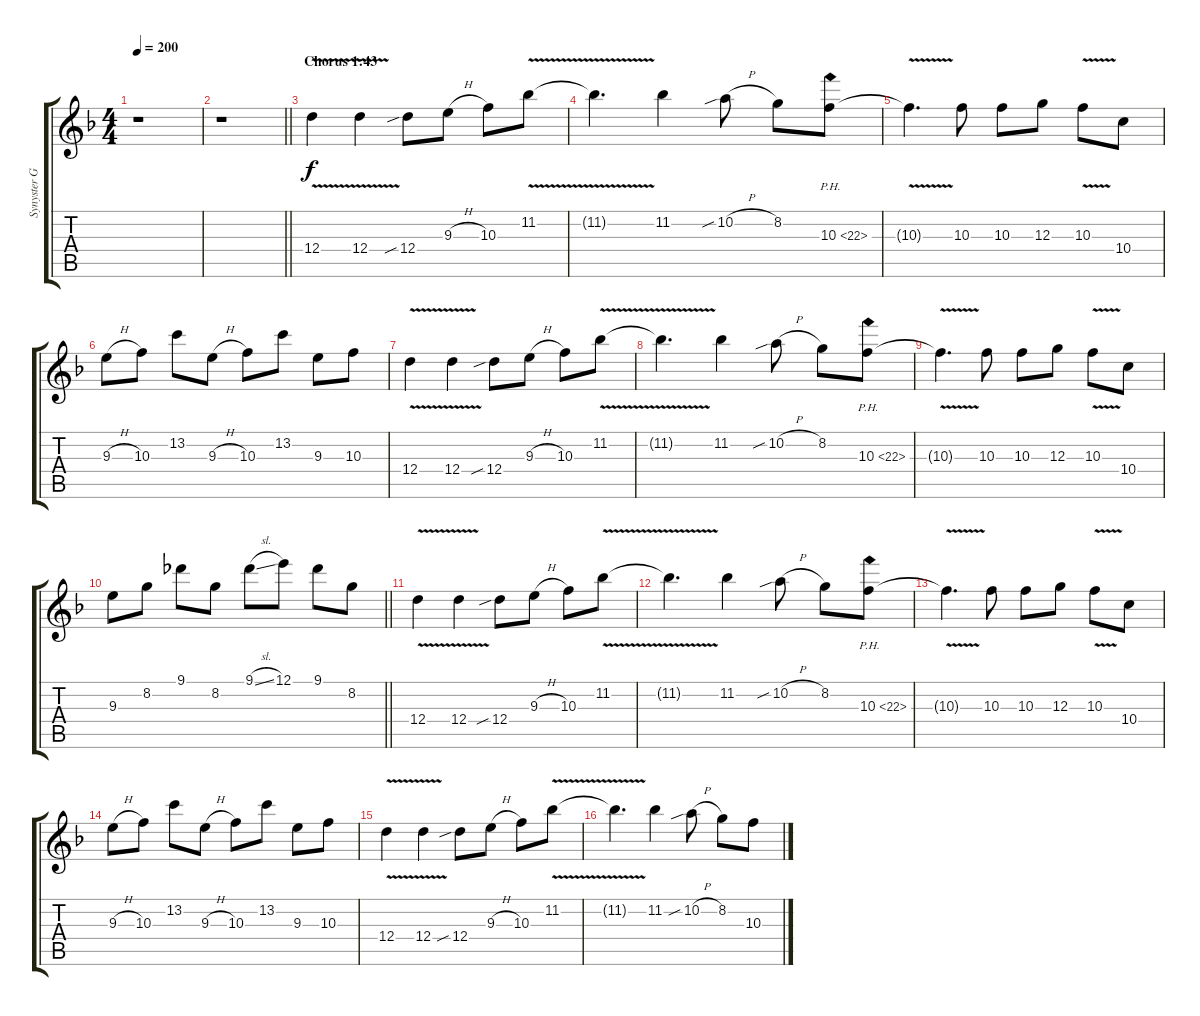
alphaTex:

\track ("Synyster Gates (Lead)" "Synyster G") {instrument overdrivenguitar}
\staff {score tabs}
\tuning (E4 B3 G3 D3 A2 D2) {hide}
\ts (4 4)
\tempo 200
\clef g2
\ks f
r.1{dy f} |
\barLineRight lightlight
r.1 |
\section ("" "Chorus 1:43")
12.4{v}.4 12.4{v}.4 12.4{sib}.8 9.3{h}.8 10.3.8 11.2{v}.8 |
11.2{v t}.4{d} 11.2.4 10.2{sib h}.8 8.2.8 10.3{ph 12}.8 |
10.3{v t}.4{d} 10.3.8 10.3.8 12.3.8 10.3{v}.8 10.4.8 |
9.3{h}.8 10.3.8 13.2.8 9.3{h}.8 10.3.8 13.2.8 9.3.8 10.3.8 |
12.4{v}.4 12.4{v}.4 12.4{sib}.8 9.3{h}.8 10.3.8 11.2{v}.8 |
11.2{v t}.4{d} 11.2.4 10.2{sib h}.8 8.2.8 10.3{ph 12}.8 |
10.3{v t}.4{d} 10.3.8 10.3.8 12.3.8 10.3{v}.8 10.4.8 |
\barLineRight lightlight
9.3.8 8.2.8 9.1.8 8.2.8 9.1{sl}.8 12.1.8 9.1.8 8.2.8 |
\section ("" "")
12.4{v}.4 12.4{v}.4 12.4{sib}.8 9.3{h}.8 10.3.8 11.2{v}.8 |
11.2{v t}.4{d} 11.2.4 10.2{sib h}.8 8.2.8 10.3{ph 12}.8 |
10.3{v t}.4{d} 10.3.8 10.3.8 12.3.8 10.3{v}.8 10.4.8 |
9.3{h}.8 10.3.8 13.2.8 9.3{h}.8 10.3.8 13.2.8 9.3.8 10.3.8 |
12.4{v}.4 12.4{v}.4 12.4{sib}.8 9.3{h}.8 10.3.8 11.2{v}.8 |
11.2{v t}.4{d} 11.2.4 10.2{sib h}.8 8.2.8 10.3.8
